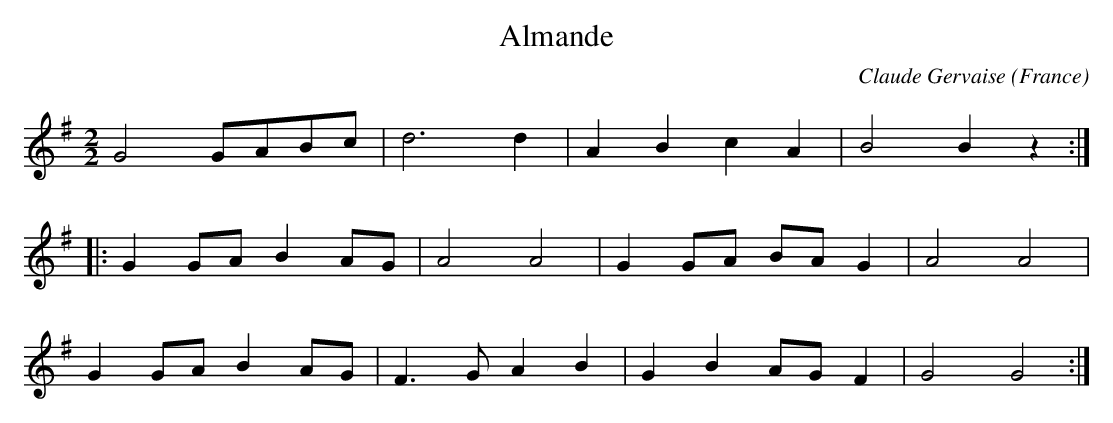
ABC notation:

X:1
T:Almande
C:Claude Gervaise
L:1/8
M:2/2
O:France
K:G
G4GABc|d6d2|A2B2c2A2|B4B2z2:|
|:G2GA B2AG|A4A4|G2GA BA G2|A4A4|
G2GA B2AG|F3G A2B2|G2B2AG F2|G4G4:|
